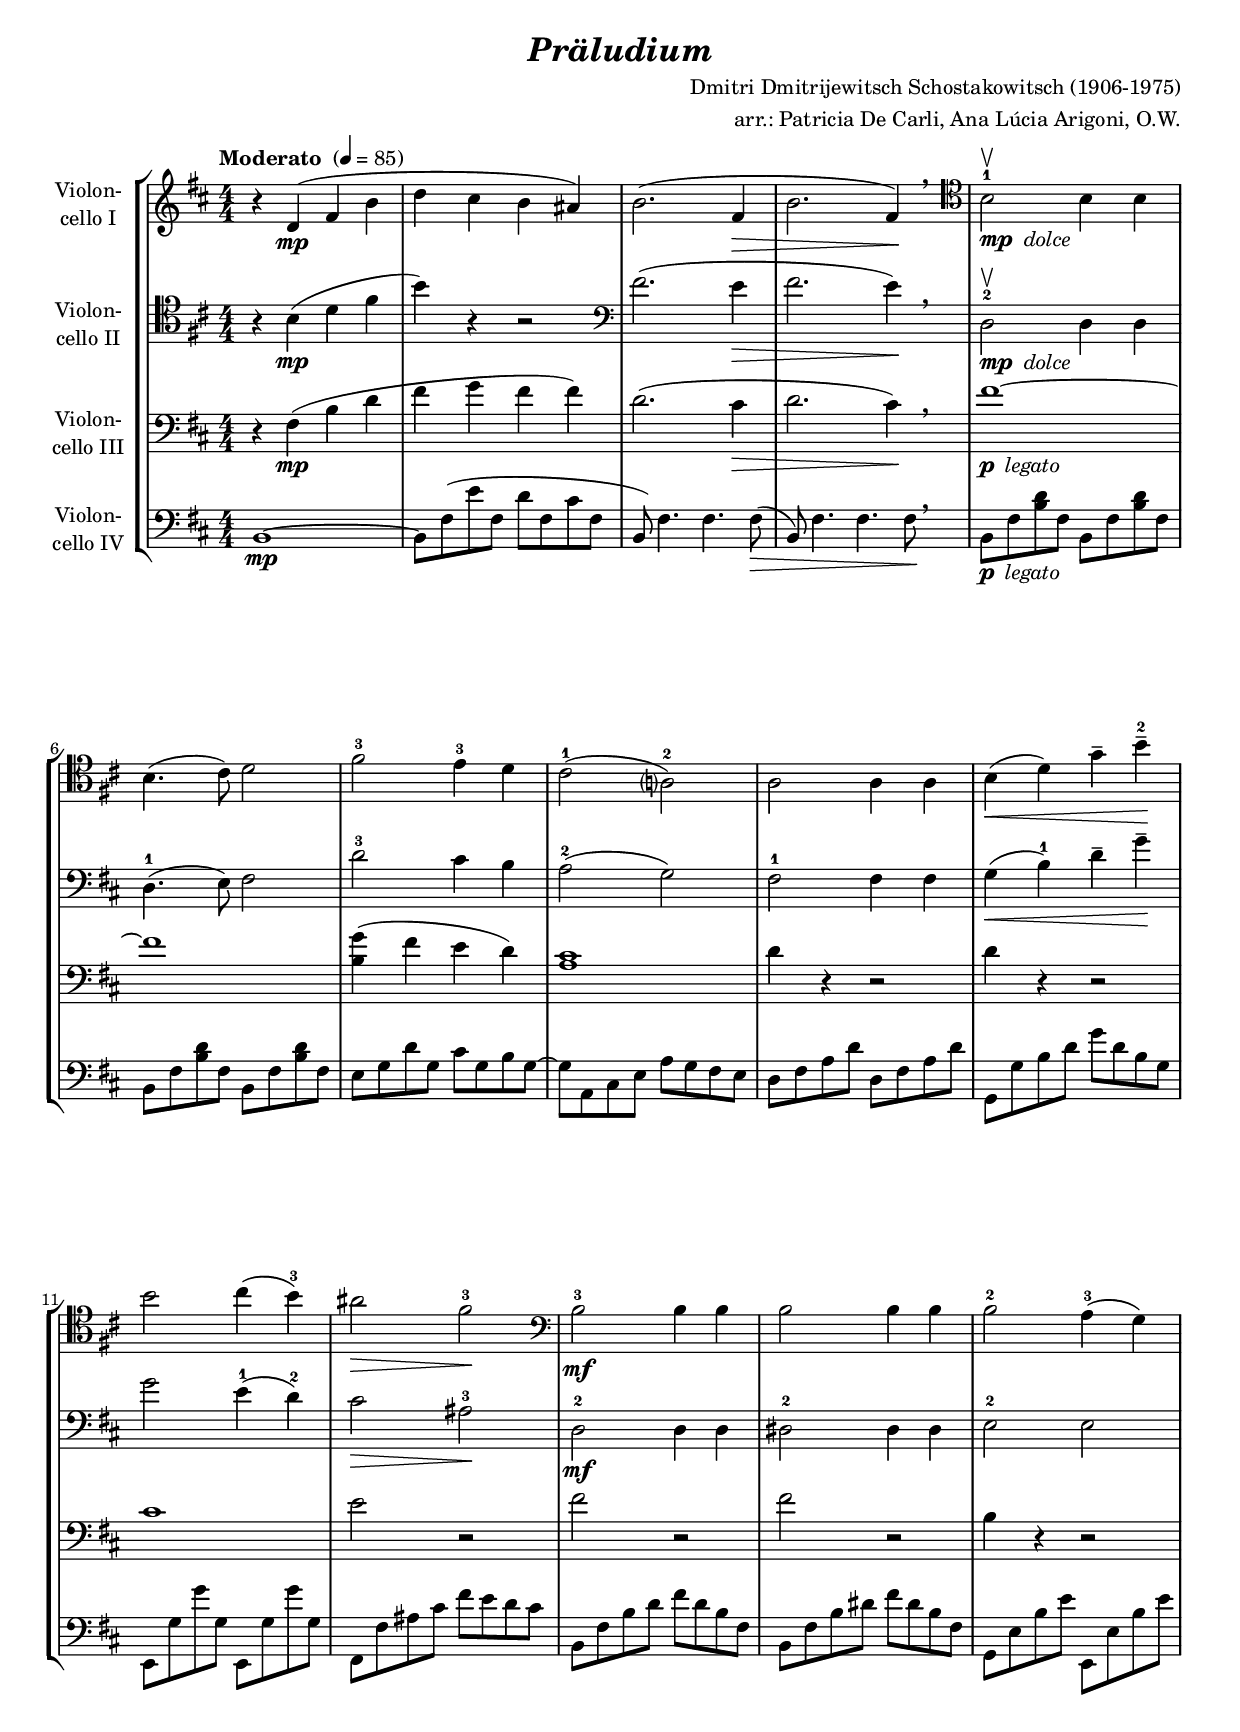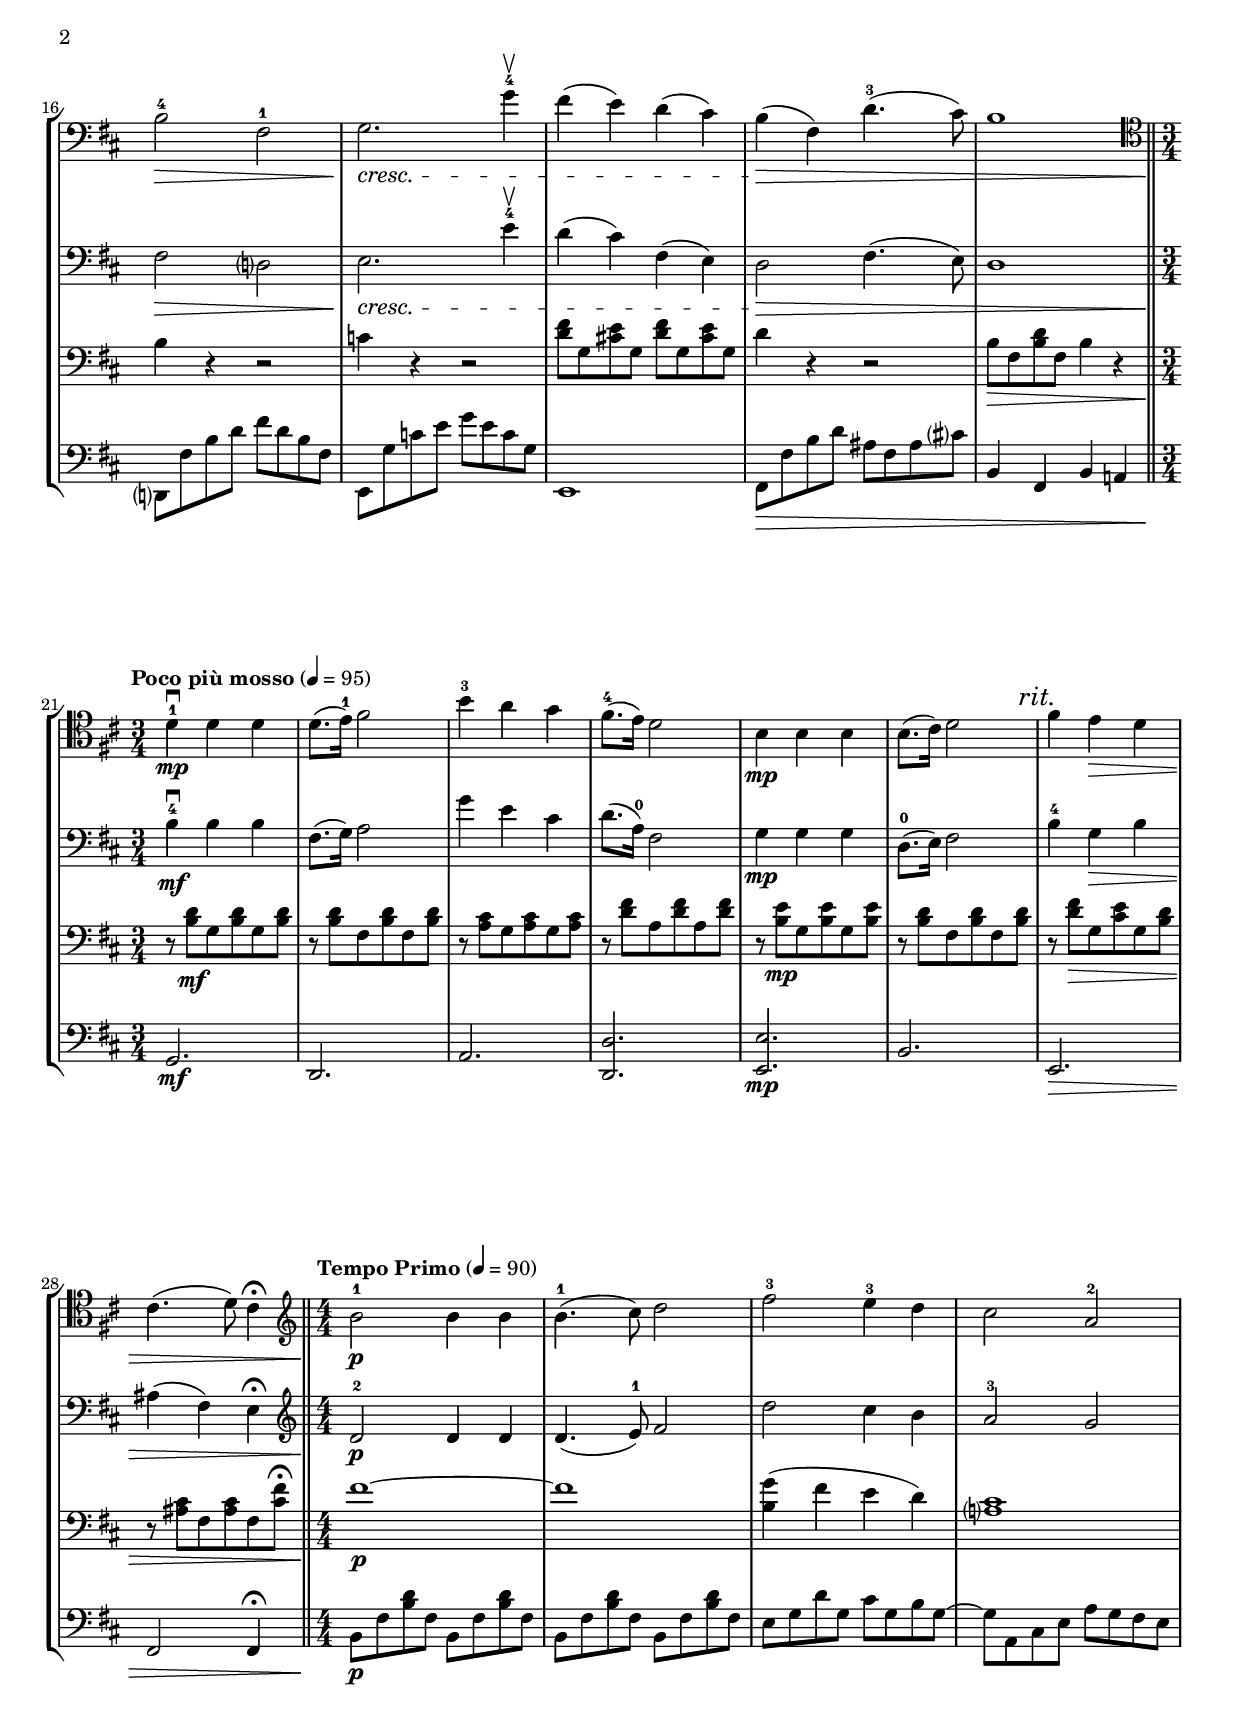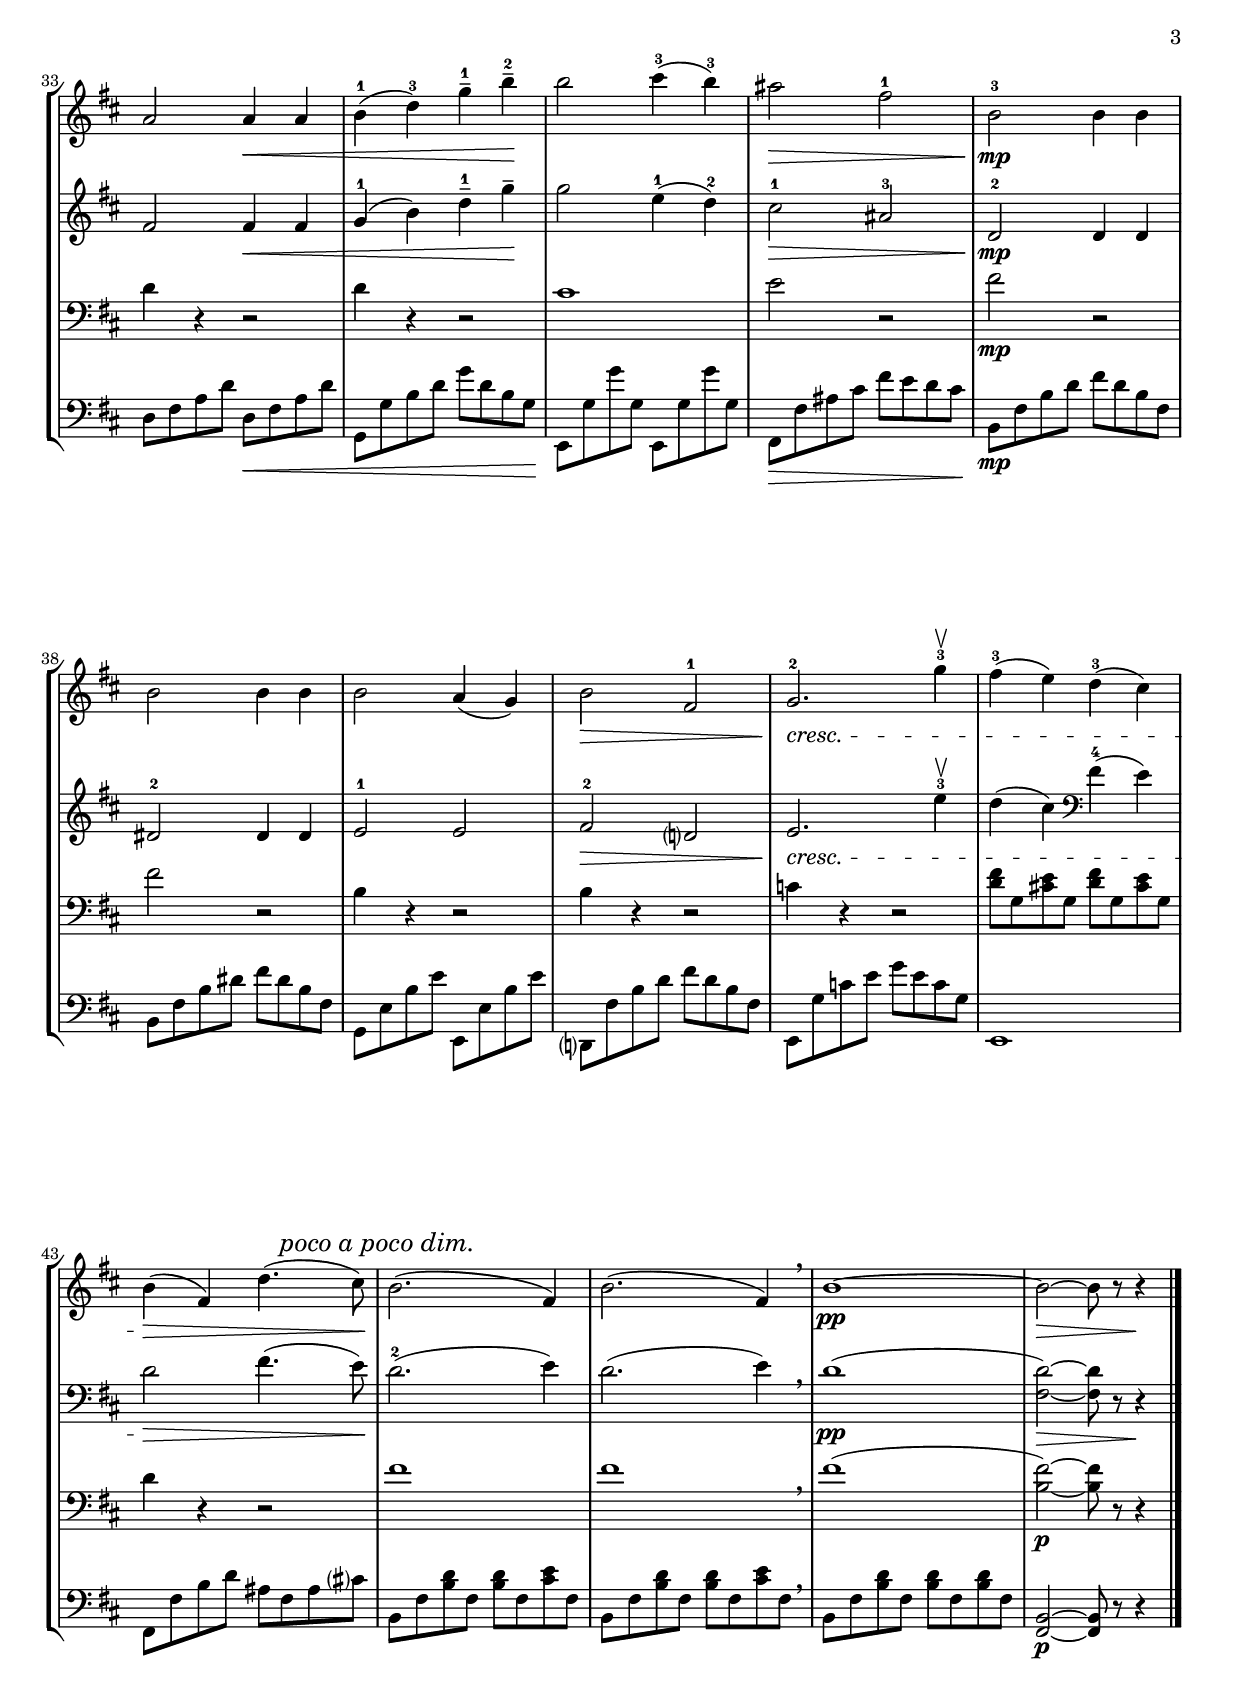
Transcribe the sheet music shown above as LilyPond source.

\version "2.18.2"
\include "deutsch.ly"
  
#(set-global-staff-size 18)

\header {
  title       = \markup \bold \italic "Präludium"
  composer    = "Dmitri Dmitrijewitsch Schostakowitsch (1906-1975)"
  arranger    = "arr.: Patricia De Carli, Ana Lúcia Arigoni, O.W."
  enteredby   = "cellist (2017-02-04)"
%  piece       = ""
}

voiceconsts = {
  \key h \minor
  \time 4/4
%  \clef "bass"
  \numericTimeSignature
  \compressFullBarRests
  % Set default beaming for all staves
%  \set Timing.beamExceptions = #'()
%  \set Timing.baseMoment     = #(ly:make-moment 1 4)
%  \set Timing.beatStructure  = #'(1 1 1)
  \tempo "Moderato " 4=85
}

mifl = "flute"
mist = "string ensemble 1"
% mist = "trumpet"
%minstr = "accordion"
% miba = "trombone"
miba = "bassoon"
%milo = "electric bass (pick)"
milo = "electric bass (finger)"
%milo = "drawbar organ"
%milo = "harpsichord"

mpdol = \markup { \dynamic mp \italic " dolce" }
pleg  = \markup { \dynamic p \italic " legato" }
ppm   = { \bar "||" \tempo "Poco più mosso" 4=95 \time 3/4 }
papd  = \mark \markup \italic "poco a poco dim."
rit   = \mark \markup \italic "rit."
tmpr  = { \bar "||" \tempo "Tempo Primo" 4=90 \time 4/4 }

va = \relative c' {
  \voiceconsts
  \clef "treble"

  r4 d(\mp fis h
  d cis h ais)
  h2.( fis4\>
  h2. fis4)\! \breathe \clef "tenor"
  
  h,2-1\upbow_\mpdol h4 h
  h4.( cis8) d2
  fis-3 e4-3 d
  cis2(-1 a?)-2

  a a4 a
  h(\< d) g-- h---2\!
  h2 cis4( h)-3
  ais2\> fis-3\! \clef "bass"

  h,-3\mf h4 h
  h2 h4 h
  h2-2 a4(-3 g)
  h2-4\> fis-1

  g2.\!\cresc g'4-4\upbow
  fis( e) d( cis)
  h(\> fis) d'4.(-3 cis8)
  h1 \ppm \clef "tenor"

  d4-1\downbow\!\mp d d
  d8.( e16)-1 fis2
  h4-3 a g
  fis8.(-4 e16) d2
  h4\mp h h

  h8.( cis16) d2 \rit
  fis4 e\> d
  cis4.( d8) cis4\fermata \tmpr \clef "treble"
  h'2-1\p h4 h

  h4.(-1 cis8) d2
  fis-3 e4-3 d
  cis2 a-2
  a a4\< a

  h(-1 d)-3 g---1 h---2\!
  h2 cis4(-3 h)-3
  ais2\> fis-1
  h,-3\!\mp h4 h

  h2 h4 h
  h2 a4( g)
  h2\> fis-1

  g2.-2\!\cresc g'4-3\upbow
  fis(-3 e) d(-3 cis)
  h(\> fis) d'4.( cis8)\! \papd

  h2.( fis4)
  h2.( fis4) \breathe
  h1~\pp
  h2~\> h8 r r4\! \bar "|."
}

vb = \relative c' {
  \voiceconsts
  \clef "tenor"

  r4 h(\mp d fis
  h) r r2 \clef "bass"
  fis2.( e4\>
  fis2. e4)\! \breathe

  d,2-2\upbow_\mpdol d4 d
  d4.(-1 e8) fis2
  d'-3 cis4 h
  a2(-2 g)

  fis-1 fis4 fis
  g(\< h)-1 d-- g--\!
  g2 e4(-1 d)-2
  cis2\> ais-3\!

  d,2-2\mf d4 d
  dis2-2 dis4 dis
  e2-2 e
  fis\> d?

  e2.\!\cresc e'4-4\upbow
  d( cis) fis,( e)
  d2\> fis4.( e8)
  d1 \ppm

  h'4-4\downbow\!\mf h h
  fis8.( g16) a2
  g'4 e cis
  d8.( a16)-0 fis2
  g4\mp g g

  d8.(-0 e16) fis2 \rit
  h4-4 g\> h
  ais( fis) e\fermata \tmpr \clef "treble"
  d'2-2\!\p d4 d

  d4.( e8)-1 fis2
  d' cis4 h
  a2-3 g
  fis fis4\< fis
  
  g(-1 h) d---1 g--\!
  g2 e4(-1 d)-2
  cis2-1\> ais-3
  d,-2\!\mp d4 d

  dis2-2 dis4 dis
  e2-1 e
  fis-2\> d?

  e2.\!\cresc e'4-3\upbow
  d( cis) \clef "bass" fis,(-4 e)
  d2\> fis4.( e8)\! \papd

  d2.(-2 e4)
  d2.( e4) \breathe
  d1(\pp
  <fis, d'>2)~\> <fis d'>8 r r4\! \bar "|."
}

vc = \relative c {
  \voiceconsts
  \clef "bass"

  r4 fis(\mp h d
  fis g fis fis)
  d2.( cis4\>
  d2. cis4)\! \breathe

  fis1~_\pleg
  fis
  <h, g'>4( fis' e d)
  <a cis>1

  d4 r r2
  d4 r r2
  cis1
  e2 r

  fis r
  fis r
  h,4 r r2
  h4 r r2

  c4 r r2
  <d fis>8 g, <cis! e> g <d' fis> g, <cis e> g
  d'4 r r2
  h8\> fis <h d> fis h4 r \ppm

  r8\! <h d>\mf g <h d> g <h d>
  r <h d> fis <h d> fis <h d>
  r <a cis> g <a cis> g <a cis>
  r <d fis> a <d fis> a <d fis>
  r <h e>\mp g <h e> g <h e>

  r <h d> fis <h d> fis <h d> \rit
  r <d fis>\> g, <cis e> g <h d>
  r <ais cis> fis <ais cis> fis <cis' fis>\fermata \tmpr
  fis1~\!\p

  fis
  <h, g'>4( fis' e d)
  <a? cis>1
  d4 r r2

  d4 r r2
  cis1
  e2 r
  fis\mp r

  fis r
  h,4 r r2
  h4 r r2

  c4 r r2
  <d fis>8 g, <cis! e> g <d' fis> g, <cis e> g
  d'4 r r2 \papd

  fis1
  fis \breathe
  fis(
  <h, fis'>2)~\p <h fis'>8 r r4 \bar "|."
}

vd = \relative c {
  \voiceconsts
  \clef "bass"

  h1~\mp
  h8 fis'( e' fis, d' fis, cis' fis,
  h,) fis'4. fis fis8(\>
  h,) fis'4. fis fis8\! \breathe

  h,_\pleg fis' <h d> fis h, fis' <h d> fis
  h, fis' <h d> fis h, fis' <h d> fis
  e g d' g, cis g h g~
  g a, cis e a g fis e

  d fis a d d, fis a d
  g,, g' h d g d h g
  e, g' g' g, e, g' g' g,
  fis, fis' ais cis fis e d cis

  h, fis' h d fis d h fis
  h, fis' h dis fis dis h fis
  g, e' h' e e,, e' h' e
  d,,? fis' h d fis d h fis

  e, g' c e g e c g
  e,1
  fis8\> fis' h d ais fis ais cis?
  h,4 fis h a! \ppm

  g2.\!\mf
  d
  a'
  <d, d'>
  <e e'>\mp

  h' \rit
  e,\>
  fis2 fis4\fermata \tmpr
  h8\!\p fis' <h d> fis h, fis' <h d> fis

  h, fis' <h d> fis h, fis' <h d> fis
  e g d' g, cis g h g~
  g a, cis e a g fis e
  d fis a d d,\< fis a d

  g,, g' h d g d h g\!
  e, g' g' g, e, g' g' g,
  fis,\> fis' ais cis fis e d cis\!
  h,\mp fis' h d fis d h fis

  h, fis' h dis fis dis h fis
  g, e' h' e e,, e' h' e
  d,,? fis' h d fis d h fis

  e, g' c e g e c g
  e,1
  fis8 fis' h d ais fis ais cis? \papd

  h, fis' <h d> fis <h d> fis <cis' e> fis,
  h, fis' <h d> fis <h d> fis <cis' e> fis, \breathe
  h, fis' <h d> fis <h d> fis <h d> fis
  <fis, h>2~\p <fis h>8 r r4 \bar "|."
}


music = \new StaffGroup <<
      \new Staff {
	\set Staff.midiInstrument = \mist
	\set Staff.instrumentName = \markup \center-column { "Violon-" "cello I" }
	\transpose h h { \va }
      }

      \new Staff {
	\set Staff.midiInstrument = \mist
	\set Staff.instrumentName = \markup \center-column { "Violon-" "cello II" }
	\transpose h h { \vb }
      }

      \new Staff {
	\set Staff.midiInstrument = \miba
	\set Staff.instrumentName = \markup \center-column { "Violon-" "cello III" }
	\transpose h h { \vc }
      }

      \new Staff {
	\set Staff.midiInstrument = \miba
	\set Staff.instrumentName = \markup \center-column { "Violon-" "cello IV" }
	\transpose h h { \vd }
      }
>>

\book {
  \score {
    \music
    \layout {}
  }

  \score {
    \unfoldRepeats \music

    \midi {
      \context {
        \Score
      }
    }
  }
}
